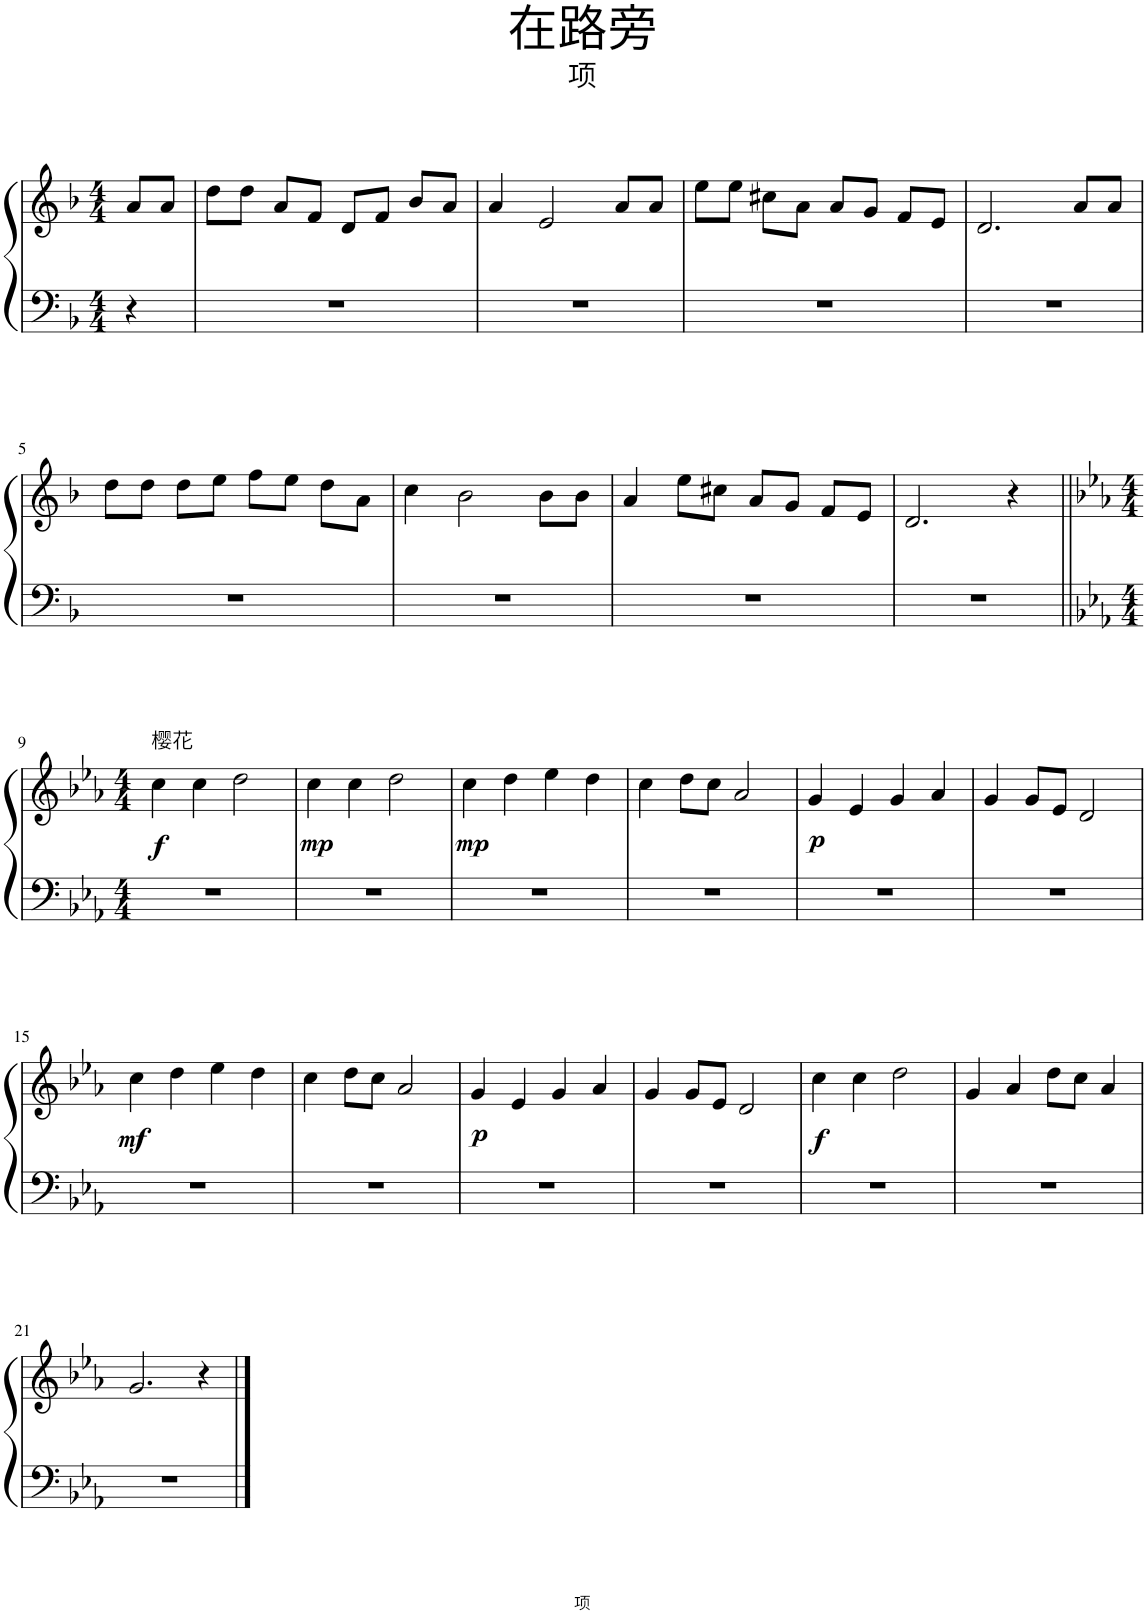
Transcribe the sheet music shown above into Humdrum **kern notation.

**kern	**kern	**dynam
*part1	*part1	*part1
*staff2	*staff1	*staff1/2
*I"钢琴	*	*
*clefF4	*clefG2	*
*k[b-]	*k[b-]	*
*M4/4	*M4/4	*
=	=	=
4r	8a/L	.
.	8a/J	.
=1	=1	=1
1r	8dd\L	.
.	8dd\J	.
.	8a/L	.
.	8f/J	.
.	8d/L	.
.	8f/J	.
.	8b-/L	.
.	8a/J	.
=2	=2	=2
1r	4a/	.
.	2e/	.
.	8a/L	.
.	8a/J	.
=3	=3	=3
1r	8ee\L	.
.	8ee\J	.
.	8cc#X\L	.
.	8a\J	.
.	8a/L	.
.	8g/J	.
.	8f/L	.
.	8e/J	.
=4	=4	=4
1r	2.d/	.
.	8a/L	.
.	8a/J	.
!!LO:LB:g=z
=5	=5	=5
1r	8dd\L	.
.	8dd\J	.
.	8dd\L	.
.	8ee\J	.
.	8ff\L	.
.	8ee\J	.
.	8dd\L	.
.	8a\J	.
=6	=6	=6
1r	4cc\	.
.	2b-\	.
.	8b-\L	.
.	8b-\J	.
=7	=7	=7
1r	4a/	.
.	8ee\L	.
.	8cc#X\J	.
.	8a/L	.
.	8g/J	.
.	8f/L	.
.	8e/J	.
=8	=8	=8
1r	2.d/	.
.	4r	.
!!LO:LB:g=z
=9||	=9||	=9||
*k[b-e-a-]	*k[b-e-a-]	*
*M4/4	*M4/4	*
!	!LO:TX:a:t=樱花	!
!	!	!LO:DY:b
1r	4cc\	f
.	4cc\	.
.	2dd\	.
=10	=10	=10
!	!	!LO:DY:b
1r	4cc\	mp
.	4cc\	.
.	2dd\	.
=11	=11	=11
!	!	!LO:DY:b
1r	4cc\	mp
.	4dd\	.
.	4ee-\	.
.	4dd\	.
=12	=12	=12
1r	4cc\	.
.	8dd\L	.
.	8cc\J	.
.	2a-/	.
=13	=13	=13
!	!	!LO:DY:b
1r	4g/	p
.	4e-/	.
.	4g/	.
.	4a-/	.
=14	=14	=14
1r	4g/	.
.	8g/L	.
.	8e-/J	.
.	2d/	.
!!LO:LB:g=z
=15	=15	=15
!	!	!LO:DY:b
1r	4cc\	mf
.	4dd\	.
.	4ee-\	.
.	4dd\	.
=16	=16	=16
1r	4cc\	.
.	8dd\L	.
.	8cc\J	.
.	2a-/	.
=17	=17	=17
!	!	!LO:DY:b
1r	4g/	p
.	4e-/	.
.	4g/	.
.	4a-/	.
=18	=18	=18
1r	4g/	.
.	8g/L	.
.	8e-/J	.
.	2d/	.
=19	=19	=19
!	!	!LO:DY:b
1r	4cc\	f
.	4cc\	.
.	2dd\	.
=20	=20	=20
1r	4g/	.
.	4a-/	.
.	8dd\L	.
.	8cc\J	.
.	4a-/	.
!!LO:LB:g=z
=21	=21	=21
1r	2.g/	.
.	4r	.
==	==	==
*-	*-	*-
